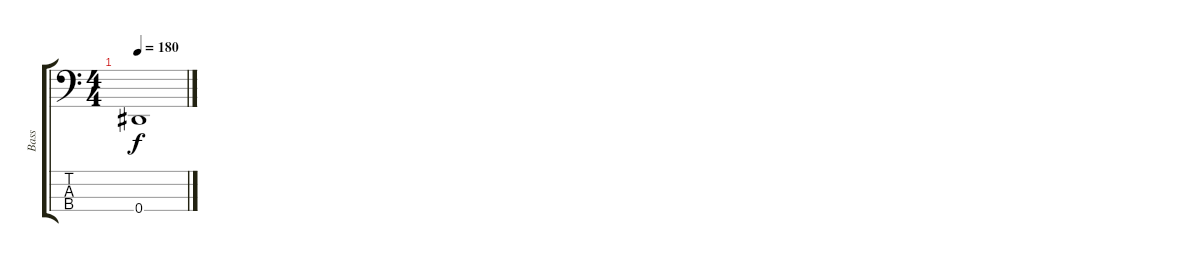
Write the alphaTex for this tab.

\track ("Bass" "Bass") {instrument electricbassfinger}
\staff {score tabs}
\tuning (Gb2 Db2 Ab1 Eb1) {hide}
\ts (4 4)
\tempo 180
\clef f4
\ks c
0.4.1{dy f}
